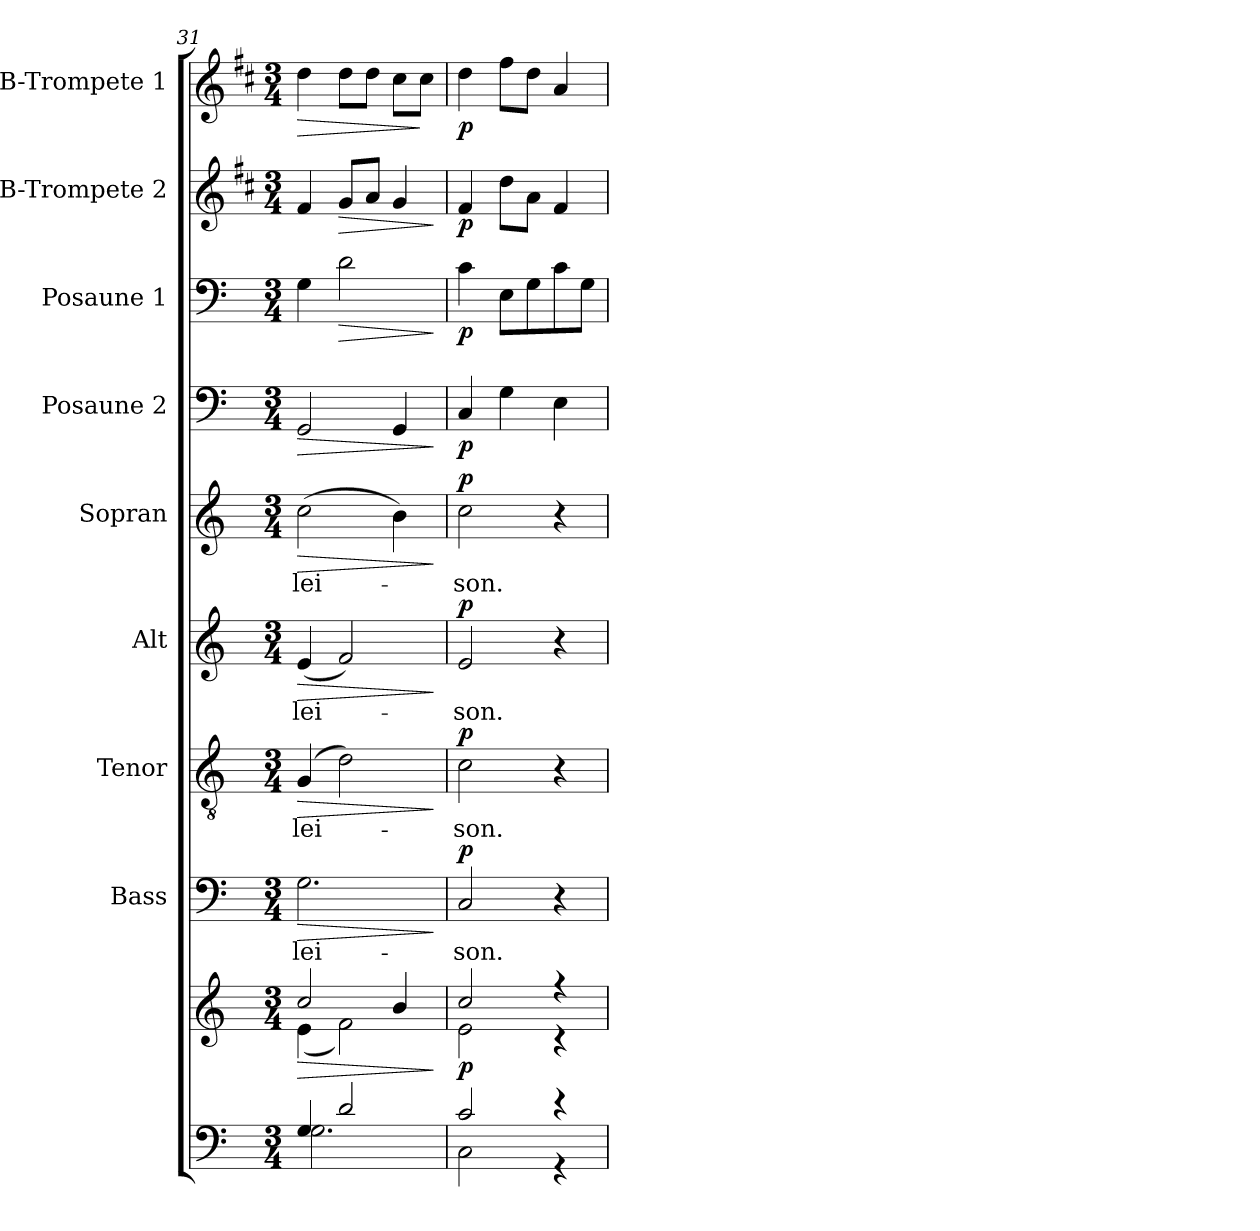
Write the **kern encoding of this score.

**kern	**kern	**dynam	**kern	**text	**dynam	**kern	**text	**dynam	**kern	**text	**dynam	**kern	**text	**dynam	**kern	**dynam	**kern	**dynam	**kern	**dynam	**kern	**dynam
*part9	*part9	*part9	*part8	*part8	*part8	*part7	*part7	*part7	*part6	*part6	*part6	*part5	*part5	*part5	*part4	*part4	*part3	*part3	*part2	*part2	*part1	*part1
*staff10	*staff9	*staff9/10	*staff8	*staff8	*staff8	*staff7	*staff7	*staff7	*staff6	*staff6	*staff6	*staff5	*staff5	*staff5	*staff4	*staff4	*staff3	*staff3	*staff2	*staff2	*staff1	*staff1
*	*	*	*I"Bass	*	*	*I"Tenor	*	*	*I"Alt	*	*	*I"Sopran	*	*	*I"Posaune 2	*	*I"Posaune 1	*	*I"B-Trompete 2	*	*I"B-Trompete 1	*
*	*	*	*I'B.	*	*	*I'T.	*	*	*I'A.	*	*	*I'S.	*	*	*I'Pos. 2	*	*I'Pos. 1	*	*I'B Trp. 2	*	*I'B Trp. 1	*
*clefF4	*clefG2	*	*clefF4	*	*	*clefGv2	*	*	*clefG2	*	*	*clefG2	*	*	*clefF4	*	*clefF4	*	*clefG2	*	*clefG2	*
*	*	*	*	*	*	*	*	*	*	*	*	*	*	*	*	*	*	*	*ITrd1c2	*	*ITrd1c2	*
*k[]	*k[]	*	*k[]	*	*	*k[]	*	*	*k[]	*	*	*k[]	*	*	*k[]	*	*k[]	*	*k[]	*	*k[]	*
*C:	*C:	*	*C:	*	*	*C:	*	*	*C:	*	*	*C:	*	*	*C:	*	*C:	*	*C:	*	*C:	*
*M3/4	*M3/4	*	*M3/4	*	*	*M3/4	*	*	*M3/4	*	*	*M3/4	*	*	*M3/4	*	*M3/4	*	*M3/4	*	*M3/4	*
=31	=31	=31	=31	=31	=31	=31	=31	=31	=31	=31	=31	=31	=31	=31	=31	=31	=31	=31	=31	=31	=31	=31
*^	*	*	*	*	*	*	*	*	*	*	*	*	*	*	*	*	*	*	*	*	*	*
!	!	!	!LO:HP:b	!	!LO:LY:b	!LO:HP:b	!	!LO:LY:b	!LO:HP:b	!	!LO:LY:b	!LO:HP:b	!	!LO:LY:b	!LO:HP:b	!	!LO:HP:b	!	!	!	!	!	!LO:HP:b
*	*	*^	*	*	*	*	*	*	*	*	*	*	*	*	*	*	*	*	*	*	*	*	*
4G/	2.G\	2cc/	(<4e\	>	2.G\	-lei-	>	(4G/	-lei-	>	(<4e/	-lei-	>	(>2cc\	-lei-	>	2GG/	>	4G\	.	4e/	.	4cc\	>
!	!	!	!	!	!	!	!	!	!	!	!	!	!	!	!	!	!	!	!	!LO:HP:b	!	!LO:HP:b	!	!
2d/	.	.	2f\)	.	.	.	.	2d\)	.	.	2f/)	.	.	.	.	.	.	.	2d\	>	8f/L	>	8cc\L	.
.	.	.	.	.	.	.	.	.	.	.	.	.	.	.	.	.	.	.	.	.	8g/J	.	8cc\J	.
.	.	4b/	.	.	.	.	.	.	.	.	.	.	.	4b\)	.	.	4GG/	.	.	.	4f/	.	8b\L	.
.	.	.	.	.	.	.	.	.	.	.	.	.	.	.	.	.	.	.	.	.	.	.	8b\J	]
*v	*v	*	*	*	*	*	*	*	*	*	*	*	*	*	*	*	*	*	*	*	*	*	*	*
*	*v	*v	*	*	*	*	*	*	*	*	*	*	*	*	*	*	*	*	*	*	*	*	*
.	.	]	.	.	]	.	.	]	.	.	]	.	.	]	.	]	.	]	.	]	.	.
=32	=32	=32	=32	=32	=32	=32	=32	=32	=32	=32	=32	=32	=32	=32	=32	=32	=32	=32	=32	=32	=32	=32
*^	*^	*	*	*	*	*	*	*	*	*	*	*	*	*	*	*	*	*	*	*	*	*
!	!	!	!	!LO:DY:b	!	!LO:LY:b	!LO:DY:a	!	!LO:LY:b	!LO:DY:a	!	!LO:LY:b	!LO:DY:a	!	!LO:LY:b	!LO:DY:a	!	!LO:DY:b	!	!LO:DY:b	!	!LO:DY:b	!	!LO:DY:b
2c/	2C\	2cc/	2e\	p	2C/	-son.	p	2c\	-son.	p	2e/	-son.	p	2cc\	-son.	p	4C/	p	4c\	p	4e/	p	4cc\	p
.	.	.	.	.	.	.	.	.	.	.	.	.	.	.	.	.	4G\	.	8E\L	.	8cc\L	.	8ee\L	.
.	.	.	.	.	.	.	.	.	.	.	.	.	.	.	.	.	.	.	8G\	.	8g\J	.	8cc\J	.
4r	4r	4r	4r	.	4r	.	.	4r	.	.	4r	.	.	4r	.	.	4E\	.	8c\	.	4e/	.	4g/	.
.	.	.	.	.	.	.	.	.	.	.	.	.	.	.	.	.	.	.	8G\J	.	.	.	.	.
*v	*v	*	*	*	*	*	*	*	*	*	*	*	*	*	*	*	*	*	*	*	*	*	*	*
*	*v	*v	*	*	*	*	*	*	*	*	*	*	*	*	*	*	*	*	*	*	*	*	*
=	=	=	=	=	=	=	=	=	=	=	=	=	=	=	=	=	=	=	=	=	=	=
*-	*-	*-	*-	*-	*-	*-	*-	*-	*-	*-	*-	*-	*-	*-	*-	*-	*-	*-	*-	*-	*-	*-
